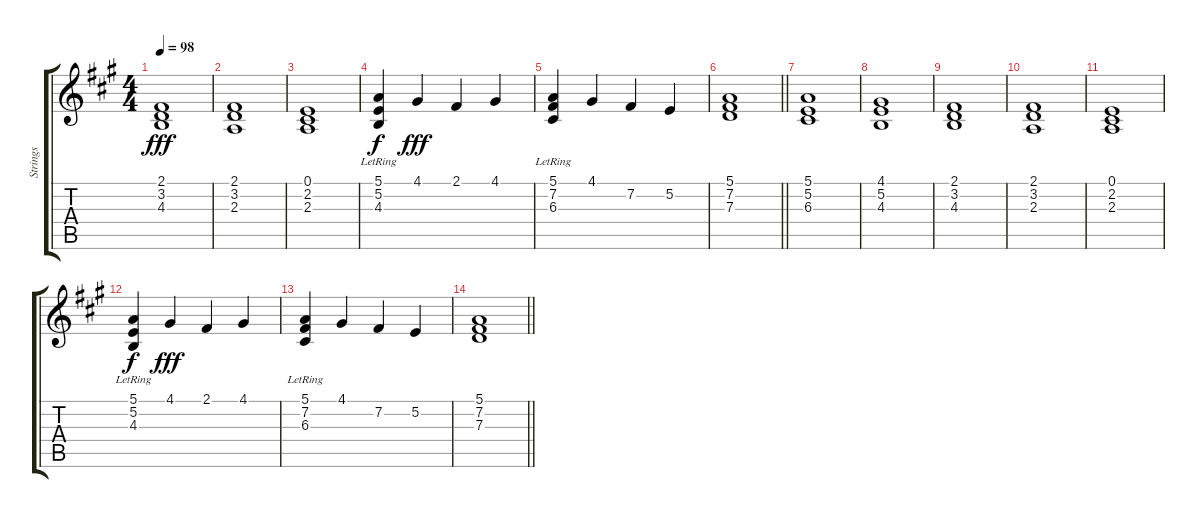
\track ("Strings" "Strings") {instrument stringensemble2}
\staff {score tabs}
\tuning (E4 B3 G3 D3 A2 E2) {hide}
\ts (4 4)
\tempo 98
\clef g2
\ks a
(2.1 3.2 4.3).1{dy fff} |
(2.1 3.2 2.3).1 |
(0.1 2.2 2.3).1 |
(5.1 5.2{lr} 4.3{lr}).4{dy f} 4.1.4{dy fff} 2.1.4 4.1.4 |
(5.1 7.2{lr} 6.3{lr}).4 4.1.4 7.2.4 5.2.4 |
\barLineRight lightlight
(5.1 7.2 7.3).1 |
(5.1 5.2 6.3).1 |
(4.1 5.2 4.3).1 |
(2.1 3.2 4.3).1 |
(2.1 3.2 2.3).1 |
(0.1 2.2 2.3).1 |
(5.1 5.2{lr} 4.3{lr}).4{dy f} 4.1.4{dy fff} 2.1.4 4.1.4 |
(5.1 7.2{lr} 6.3{lr}).4 4.1.4 7.2.4 5.2.4 |
\barLineRight lightlight
(5.1 7.2 7.3).1
